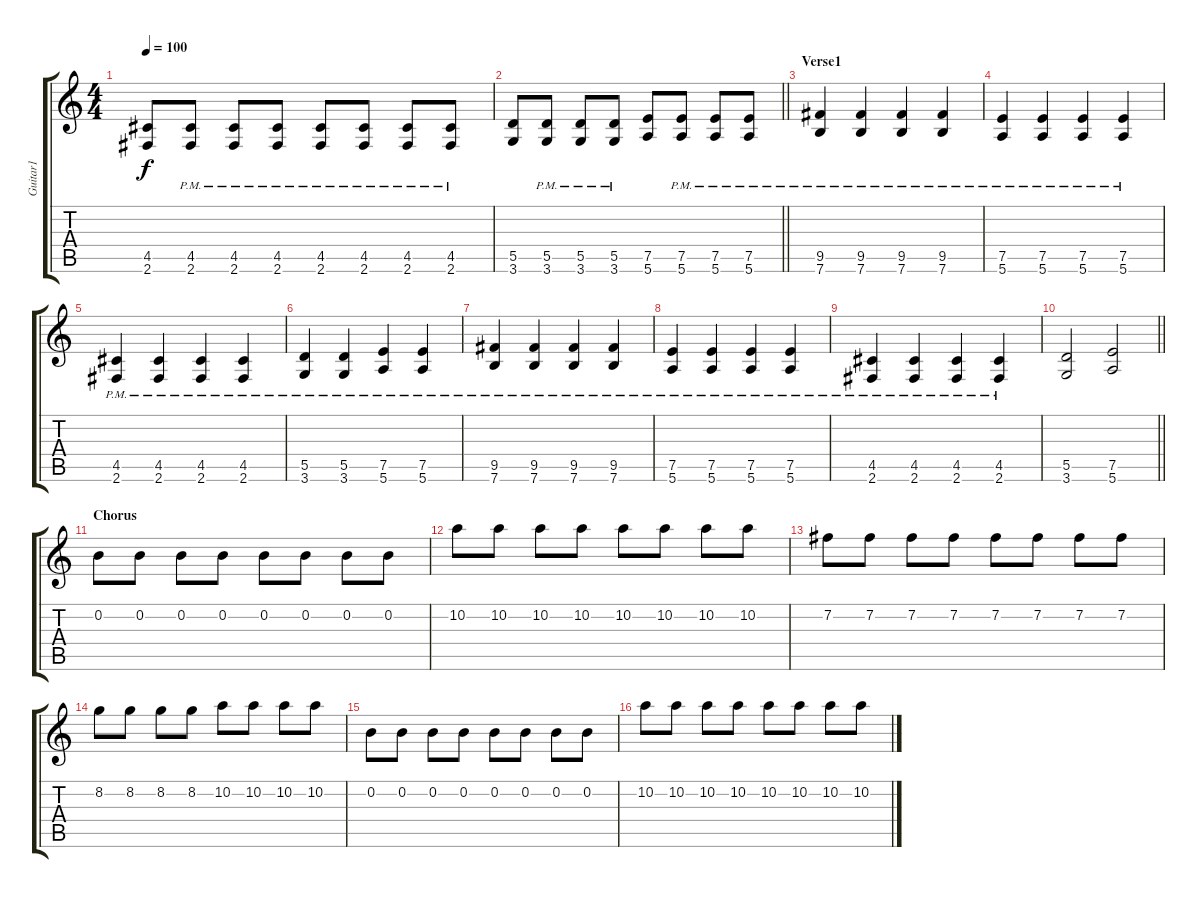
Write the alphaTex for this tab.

\track ("Guitar1" "Guitar1") {instrument distortionguitar}
\staff {score tabs}
\tuning (E4 B3 G3 D3 A2 E2) {hide}
\ts (4 4)
\tempo 100
\clef g2
\ks c
(4.5 2.6).8{dy f} (4.5{pm} 2.6).8 (4.5{pm} 2.6{pm}).8 (4.5{pm} 2.6{pm}).8 (4.5{pm} 2.6{pm}).8 (4.5{pm} 2.6{pm}).8 (4.5{pm} 2.6{pm}).8 (4.5{pm} 2.6{pm}).8 |
\barLineRight lightlight
(5.5 3.6).8 (5.5{pm} 3.6{pm}).8 (5.5{pm} 3.6{pm}).8 (5.5{pm} 3.6{pm}).8 (7.5 5.6).8 (7.5{pm} 5.6{pm}).8 (7.5{pm} 5.6{pm}).8 (7.5{pm} 5.6{pm}).8 |
\section ("" "Verse1")
(9.5{pm} 7.6{pm}).4 (9.5{pm} 7.6{pm}).4 (9.5{pm} 7.6{pm}).4 (9.5{pm} 7.6{pm}).4 |
(7.5{pm} 5.6{pm}).4 (7.5{pm} 5.6{pm}).4 (7.5{pm} 5.6{pm}).4 (7.5{pm} 5.6{pm}).4 |
(4.5{pm} 2.6{pm}).4 (4.5{pm} 2.6{pm}).4 (4.5{pm} 2.6{pm}).4 (4.5{pm} 2.6{pm}).4 |
(5.5{pm} 3.6{pm}).4 (5.5{pm} 3.6{pm}).4 (7.5{pm} 5.6{pm}).4 (7.5{pm} 5.6{pm}).4 |
(9.5{pm} 7.6{pm}).4 (9.5{pm} 7.6{pm}).4 (9.5{pm} 7.6{pm}).4 (9.5{pm} 7.6{pm}).4 |
(7.5{pm} 5.6{pm}).4 (7.5{pm} 5.6{pm}).4 (7.5{pm} 5.6{pm}).4 (7.5{pm} 5.6{pm}).4 |
(4.5{pm} 2.6{pm}).4 (4.5{pm} 2.6{pm}).4 (4.5{pm} 2.6{pm}).4 (4.5{pm} 2.6{pm}).4 |
\barLineRight lightlight
(5.5 3.6).2 (7.5 5.6).2 |
\section ("" "Chorus")
0.2.8 0.2.8 0.2.8 0.2.8 0.2.8 0.2.8 0.2.8 0.2.8 |
10.2.8 10.2.8 10.2.8 10.2.8 10.2.8 10.2.8 10.2.8 10.2.8 |
7.2.8 7.2.8 7.2.8 7.2.8 7.2.8 7.2.8 7.2.8 7.2.8 |
8.2.8 8.2.8 8.2.8 8.2.8 10.2.8 10.2.8 10.2.8 10.2.8 |
0.2.8 0.2.8 0.2.8 0.2.8 0.2.8 0.2.8 0.2.8 0.2.8 |
10.2.8 10.2.8 10.2.8 10.2.8 10.2.8 10.2.8 10.2.8 10.2.8
